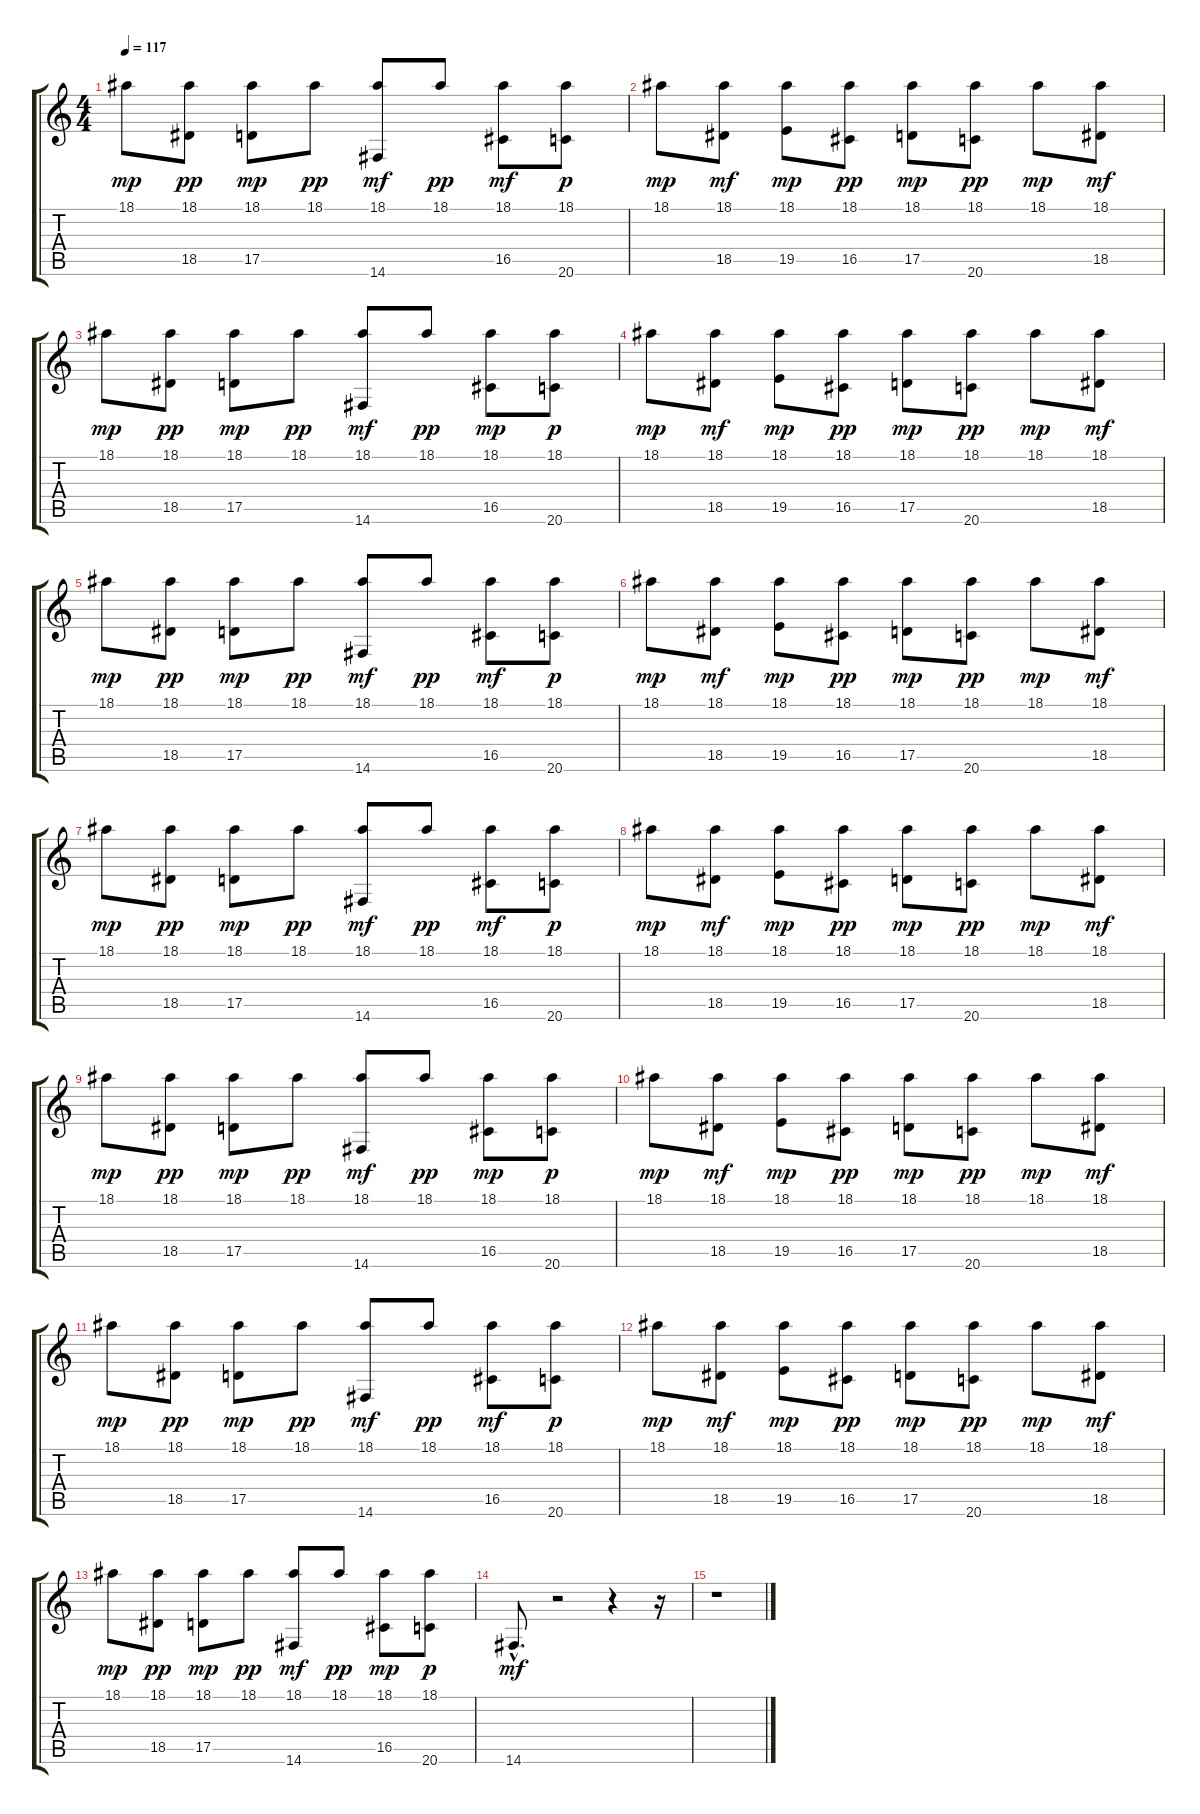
\track "" {instrument acousticgrandpiano}
\staff {score tabs}
\tuning (E4 B3 G3 D3 A2 E2) {hide}
\ts (4 4)
\tempo 117
\clef g2
\ks c
18.1.8{dy mp} (18.1 18.5).8{dy pp} (18.1 17.5).8{dy mp} 18.1.8{dy pp} (18.1 14.6).8{dy mf} 18.1.8{dy pp} (18.1 16.5).8{dy mf} (18.1 20.6).8{dy p} |
18.1.8{dy mp} (18.1 18.5).8{dy mf} (18.1 19.5).8{dy mp} (18.1 16.5).8{dy pp} (18.1 17.5).8{dy mp} (18.1 20.6).8{dy pp} 18.1.8{dy mp} (18.1 18.5).8{dy mf} |
18.1.8{dy mp} (18.1 18.5).8{dy pp} (18.1 17.5).8{dy mp} 18.1.8{dy pp} (18.1 14.6).8{dy mf} 18.1.8{dy pp} (18.1 16.5).8{dy mp} (18.1 20.6).8{dy p} |
18.1.8{dy mp} (18.1 18.5).8{dy mf} (18.1 19.5).8{dy mp} (18.1 16.5).8{dy pp} (18.1 17.5).8{dy mp} (18.1 20.6).8{dy pp} 18.1.8{dy mp} (18.1 18.5).8{dy mf} |
18.1.8{dy mp} (18.1 18.5).8{dy pp} (18.1 17.5).8{dy mp} 18.1.8{dy pp} (18.1 14.6).8{dy mf} 18.1.8{dy pp} (18.1 16.5).8{dy mf} (18.1 20.6).8{dy p} |
18.1.8{dy mp} (18.1 18.5).8{dy mf} (18.1 19.5).8{dy mp} (18.1 16.5).8{dy pp} (18.1 17.5).8{dy mp} (18.1 20.6).8{dy pp} 18.1.8{dy mp} (18.1 18.5).8{dy mf} |
18.1.8{dy mp} (18.1 18.5).8{dy pp} (18.1 17.5).8{dy mp} 18.1.8{dy pp} (18.1 14.6).8{dy mf} 18.1.8{dy pp} (18.1 16.5).8{dy mf} (18.1 20.6).8{dy p} |
18.1.8{dy mp} (18.1 18.5).8{dy mf} (18.1 19.5).8{dy mp} (18.1 16.5).8{dy pp} (18.1 17.5).8{dy mp} (18.1 20.6).8{dy pp} 18.1.8{dy mp} (18.1 18.5).8{dy mf} |
18.1.8{dy mp} (18.1 18.5).8{dy pp} (18.1 17.5).8{dy mp} 18.1.8{dy pp} (18.1 14.6).8{dy mf} 18.1.8{dy pp} (18.1 16.5).8{dy mp} (18.1 20.6).8{dy p} |
18.1.8{dy mp} (18.1 18.5).8{dy mf} (18.1 19.5).8{dy mp} (18.1 16.5).8{dy pp} (18.1 17.5).8{dy mp} (18.1 20.6).8{dy pp} 18.1.8{dy mp} (18.1 18.5).8{dy mf} |
18.1.8{dy mp} (18.1 18.5).8{dy pp} (18.1 17.5).8{dy mp} 18.1.8{dy pp} (18.1 14.6).8{dy mf} 18.1.8{dy pp} (18.1 16.5).8{dy mf} (18.1 20.6).8{dy p} |
18.1.8{dy mp} (18.1 18.5).8{dy mf} (18.1 19.5).8{dy mp} (18.1 16.5).8{dy pp} (18.1 17.5).8{dy mp} (18.1 20.6).8{dy pp} 18.1.8{dy mp} (18.1 18.5).8{dy mf} |
18.1.8{dy mp} (18.1 18.5).8{dy pp} (18.1 17.5).8{dy mp} 18.1.8{dy pp} (18.1 14.6).8{dy mf} 18.1.8{dy pp} (18.1 16.5).8{dy mp} (18.1 20.6).8{dy p} |
14.6{hac}.8{d dy mf} r.2 r.4 r.16 |
r.1
